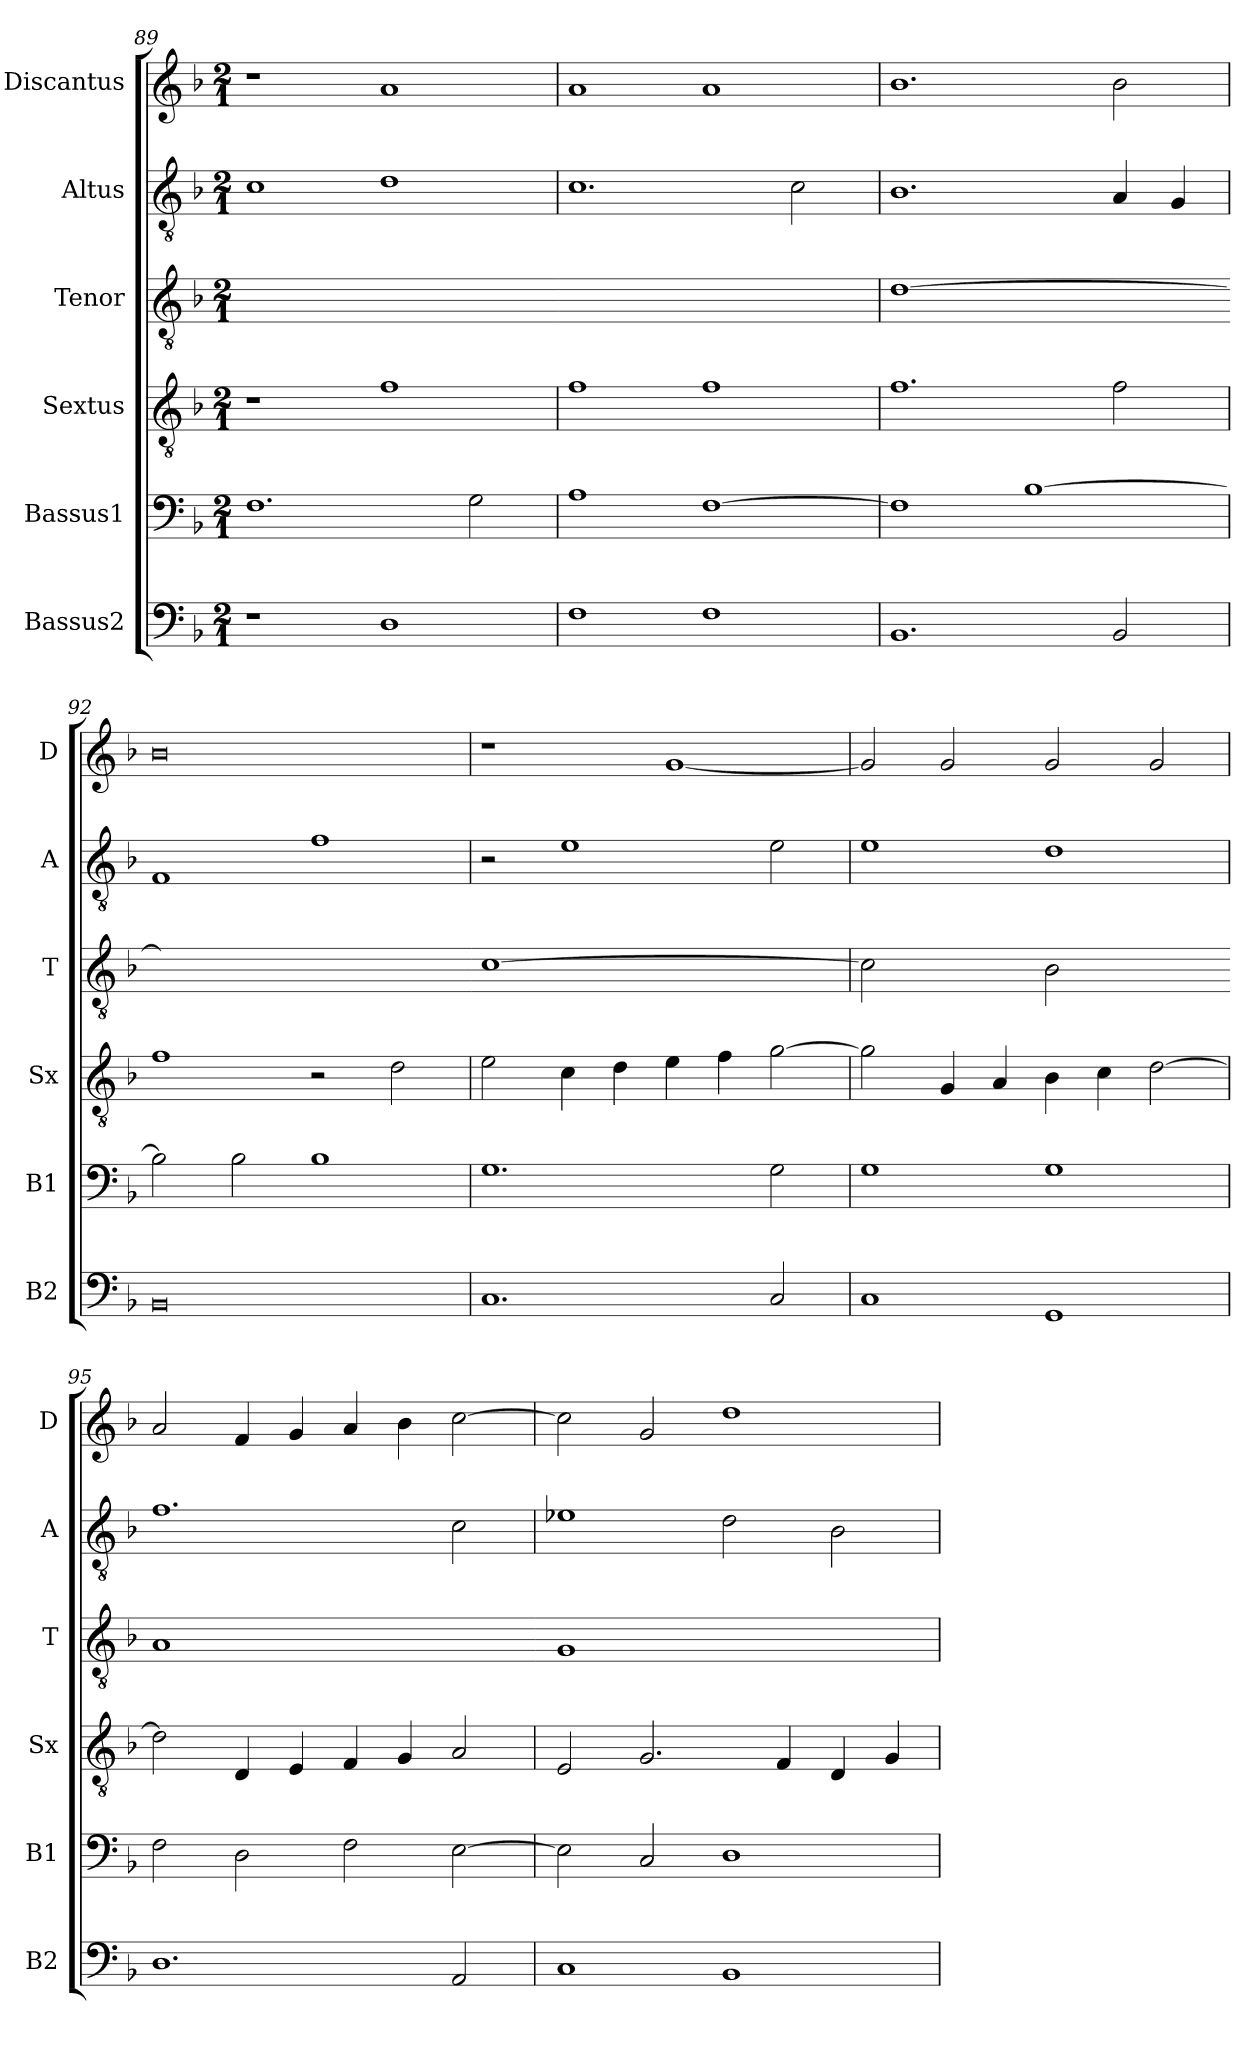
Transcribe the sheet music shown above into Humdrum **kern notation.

**kern	**kern	**kern	**kern	**kern	**kern
*part6	*part5	*part4	*part3	*part2	*part1
*staff6	*staff5	*staff4	*staff3	*staff2	*staff1
*I"Bassus2	*I"Bassus1	*I"Sextus	*I"Tenor	*I"Altus	*I"Discantus
*I'B2	*I'B1	*I'Sx	*I'T	*I'A	*I'D
*clefF4	*clefF4	*clefGv2	*clefGv2	*clefGv2	*clefG2
*k[b-]	*k[b-]	*k[b-]	*k[b-]	*k[b-]	*k[b-]
*M2/1	*M2/1	*M2/1	*M2/1	*M2/1	*M2/1
=89	=89	=89	=89	=89	=89
!	!	!	!LO:N:vis=1	!	!
1r	1.F	1r	0Ayy_	1c	1r
1D	.	1f	.	1d	1a
.	2G\	.	.	.	.
=90	=90	=90	=90-	=90	=90
!	!	!	!LO:N:vis=1	!	!
1F	1A	1f	0Ayy]	1.c	1a
1F	[1F	1f	.	.	1a
.	.	.	.	2c\	.
=91	=91	=91	=91	=91	=91
!	!	!	!LO:N:vis=1	!	!
1.BB-	1F]	1.f	[0d	1.B-	1.b-
.	[1B-	.	.	.	.
2BB-/	.	2f\	.	4A/	2b-\
.	.	.	.	4G/	.
=92	=92	=92	=92-	=92	=92
!	!	!	!LO:N:vis=1	!	!
0BB-	2B-\]	1f	0dyy]	1F	0b-
.	2B-\	.	.	.	.
.	1B-	2r	.	1f	.
.	.	2d\	.	.	.
=93	=93	=93	=93-	=93	=93
!	!	!	!LO:N:vis=1	!	!
1.C	1.G	2e\	[0c	2r	1r
.	.	4c\	.	1e	.
.	.	4d\	.	.	.
.	.	4e\	.	.	[1g
.	.	4f\	.	.	.
2C/	2G\	[2g\	.	2e\	.
=94	=94	=94	=94	=94	=94
!	!	!	!LO:N:vis=2	!	!
1C	1G	2g\]	1c]	1e	2g/]
.	.	4G/	.	.	2g/
.	.	4A/	.	.	.
!	!	!	!LO:N:vis=2	!	!
1GG	1G	4B-\	1B-	1d	2g/
.	.	4c\	.	.	.
.	.	[2d\	.	.	2g/
=95	=95	=95	=95-	=95	=95
!	!	!	!LO:N:vis=1	!	!
1.D	2F\	2d\]	0A	1.f	2a/
.	2D\	4D/	.	.	4f/
.	.	4E/	.	.	4g/
.	2F\	4F/	.	.	4a/
.	.	4G/	.	.	4b-\
2AA/	[2E\	2A/	.	2c\	[2cc\
=96	=96	=96	=96-	=96	=96
!	!	!	!LO:N:vis=1	!	!
1C	2E\]	2E/	0G	1e-X	2cc\]
.	2C/	2.G/	.	.	2g/
1BB-	1D	.	.	2d\	1dd
.	.	4F/	.	.	.
.	.	4D/	.	2B-\	.
.	.	4G/	.	.	.
=	=	=	=	=	=
*-	*-	*-	*-	*-	*-
